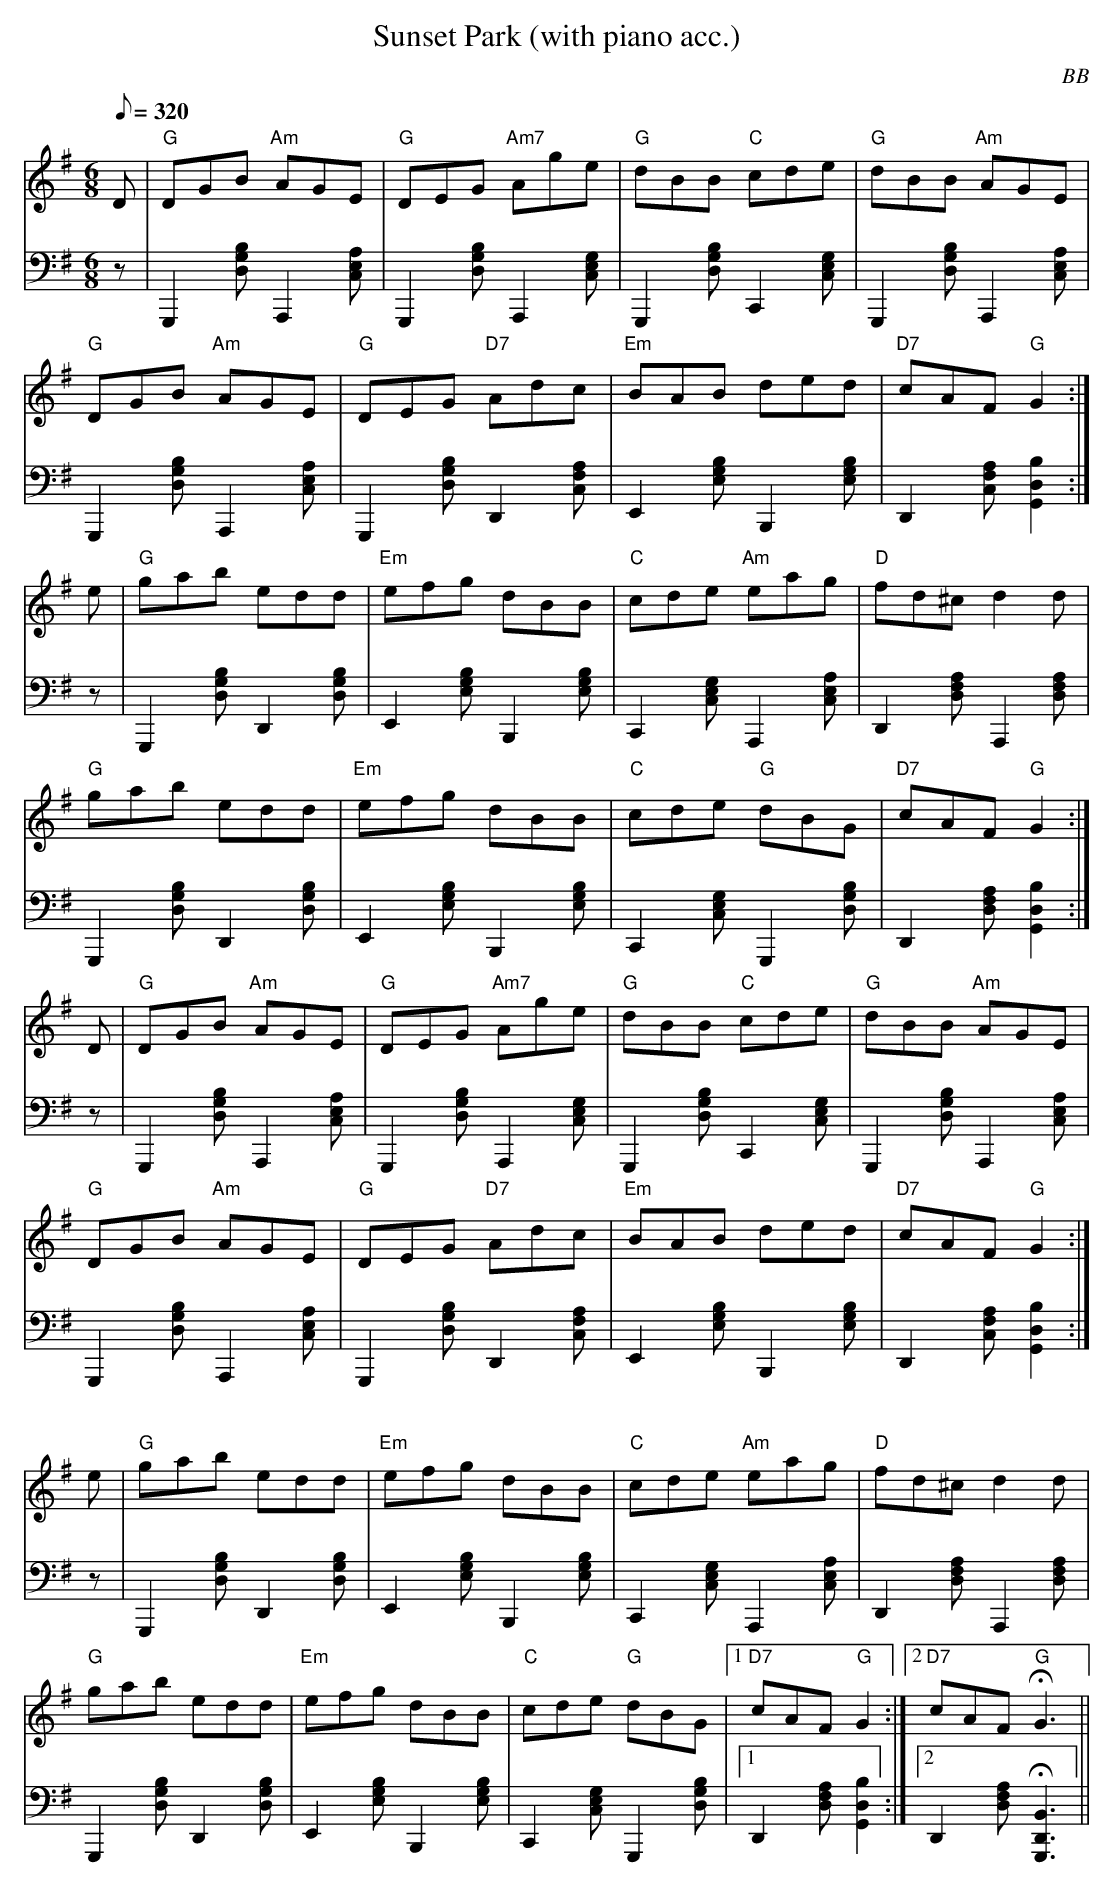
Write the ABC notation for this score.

X:1
T: Sunset Park (with piano acc.)
C: BB
Q: 1/8=320
M: 6/8
L: 1/8
V: 1 program 1 21 %acc
V: 2 volume=70 clef=bass m=D program 1 01
K: G
[V:1] D|"G"DGB "Am"AGE | "G"DEG "Am7"Age | "G"dBB "C"cde | "G"dBB "Am"AGE |
[V:2] z|G,,2[GDB]A,,2[AEC]|G,,2[GDB]A,,2[GEC]|G,,2[GDB]C,2[CGE]|\
G,,2[GDB]A,,2[AEC]|
[V:1] "G"DGB "Am"AGE | "G"DEG "D7"Adc | "Em"BAB ded | "D7"cAF "G"G2 :|
[V:2] G,,2[GDB]A,,2[AEC]|G,,2[GDB]D,2[AFC]|E,2[EBG]B,,2[EBG]|D,2[AFC][G,2D2B2]:|
[V:1] e|"G"gab edd | "Em"efg dBB | "C"cde "Am"eag | "D"fd^c d2 d |
[V:2] z|G,,2[GBD]D,2[GBD]|E,2[EBG]B,,2[EBG]|C,2[CGE]A,,2[AEC]|D,2[AFD]A,,2[AFD]|
[V:1] "G"gab edd | "Em"efg dBB | "C"cde "G"dBG |"D7"cAF "G"G2 :|
[V:2] G,,2[GBD]D,2[GBD]|E,2[EBG]B,,2[EBG]|C,2[CGE]G,,2[GDB]|D,2[AFD][G,2D2B2]:|
[V:1] D|"G"DGB "Am"AGE | "G"DEG "Am7"Age | "G"dBB "C"cde | "G"dBB "Am"AGE |
[V:2] z|G,,2[GDB]A,,2[AEC]|G,,2[GDB]A,,2[GEC]|G,,2[GDB]C,2[CGE]|G,,2[GDB]A,,2[AEC]|
[V:1] "G"DGB "Am"AGE | "G"DEG "D7"Adc | "Em"BAB ded | "D7"cAF "G"G2 :|
[V:2] G,,2[GDB]A,,2[AEC]|G,,2[GDB]D,2[AFC]|E,2[EBG]B,,2[EBG]|D,2[AFC][G,2D2B2]:|
[V:1] e|"G"gab edd | "Em"efg dBB | "C"cde "Am"eag | "D"fd^c d2 d |
[V:2] z|G,,2[GBD]D,2[GBD]|E,2[EBG]B,,2[EBG]|C,2[CGE]A,,2[AEC]|D,2[AFD]A,,2[AFD]|
[V:1] "G"gab edd | "Em"efg dBB | "C"cde "G"dBG |1 "D7"cAF "G"G2 :|2 "D7"cAF "G"HG3||
[V:2] G,,2[GBD]D,2[GBD]|E,2[EBG]B,,2[EBG]|C,2[CGE]G,,2[GDB]|1 D,2[AFD][G,2D2B2]:|2\
D,2[AFD]H[G,,3D,3B,3]||
